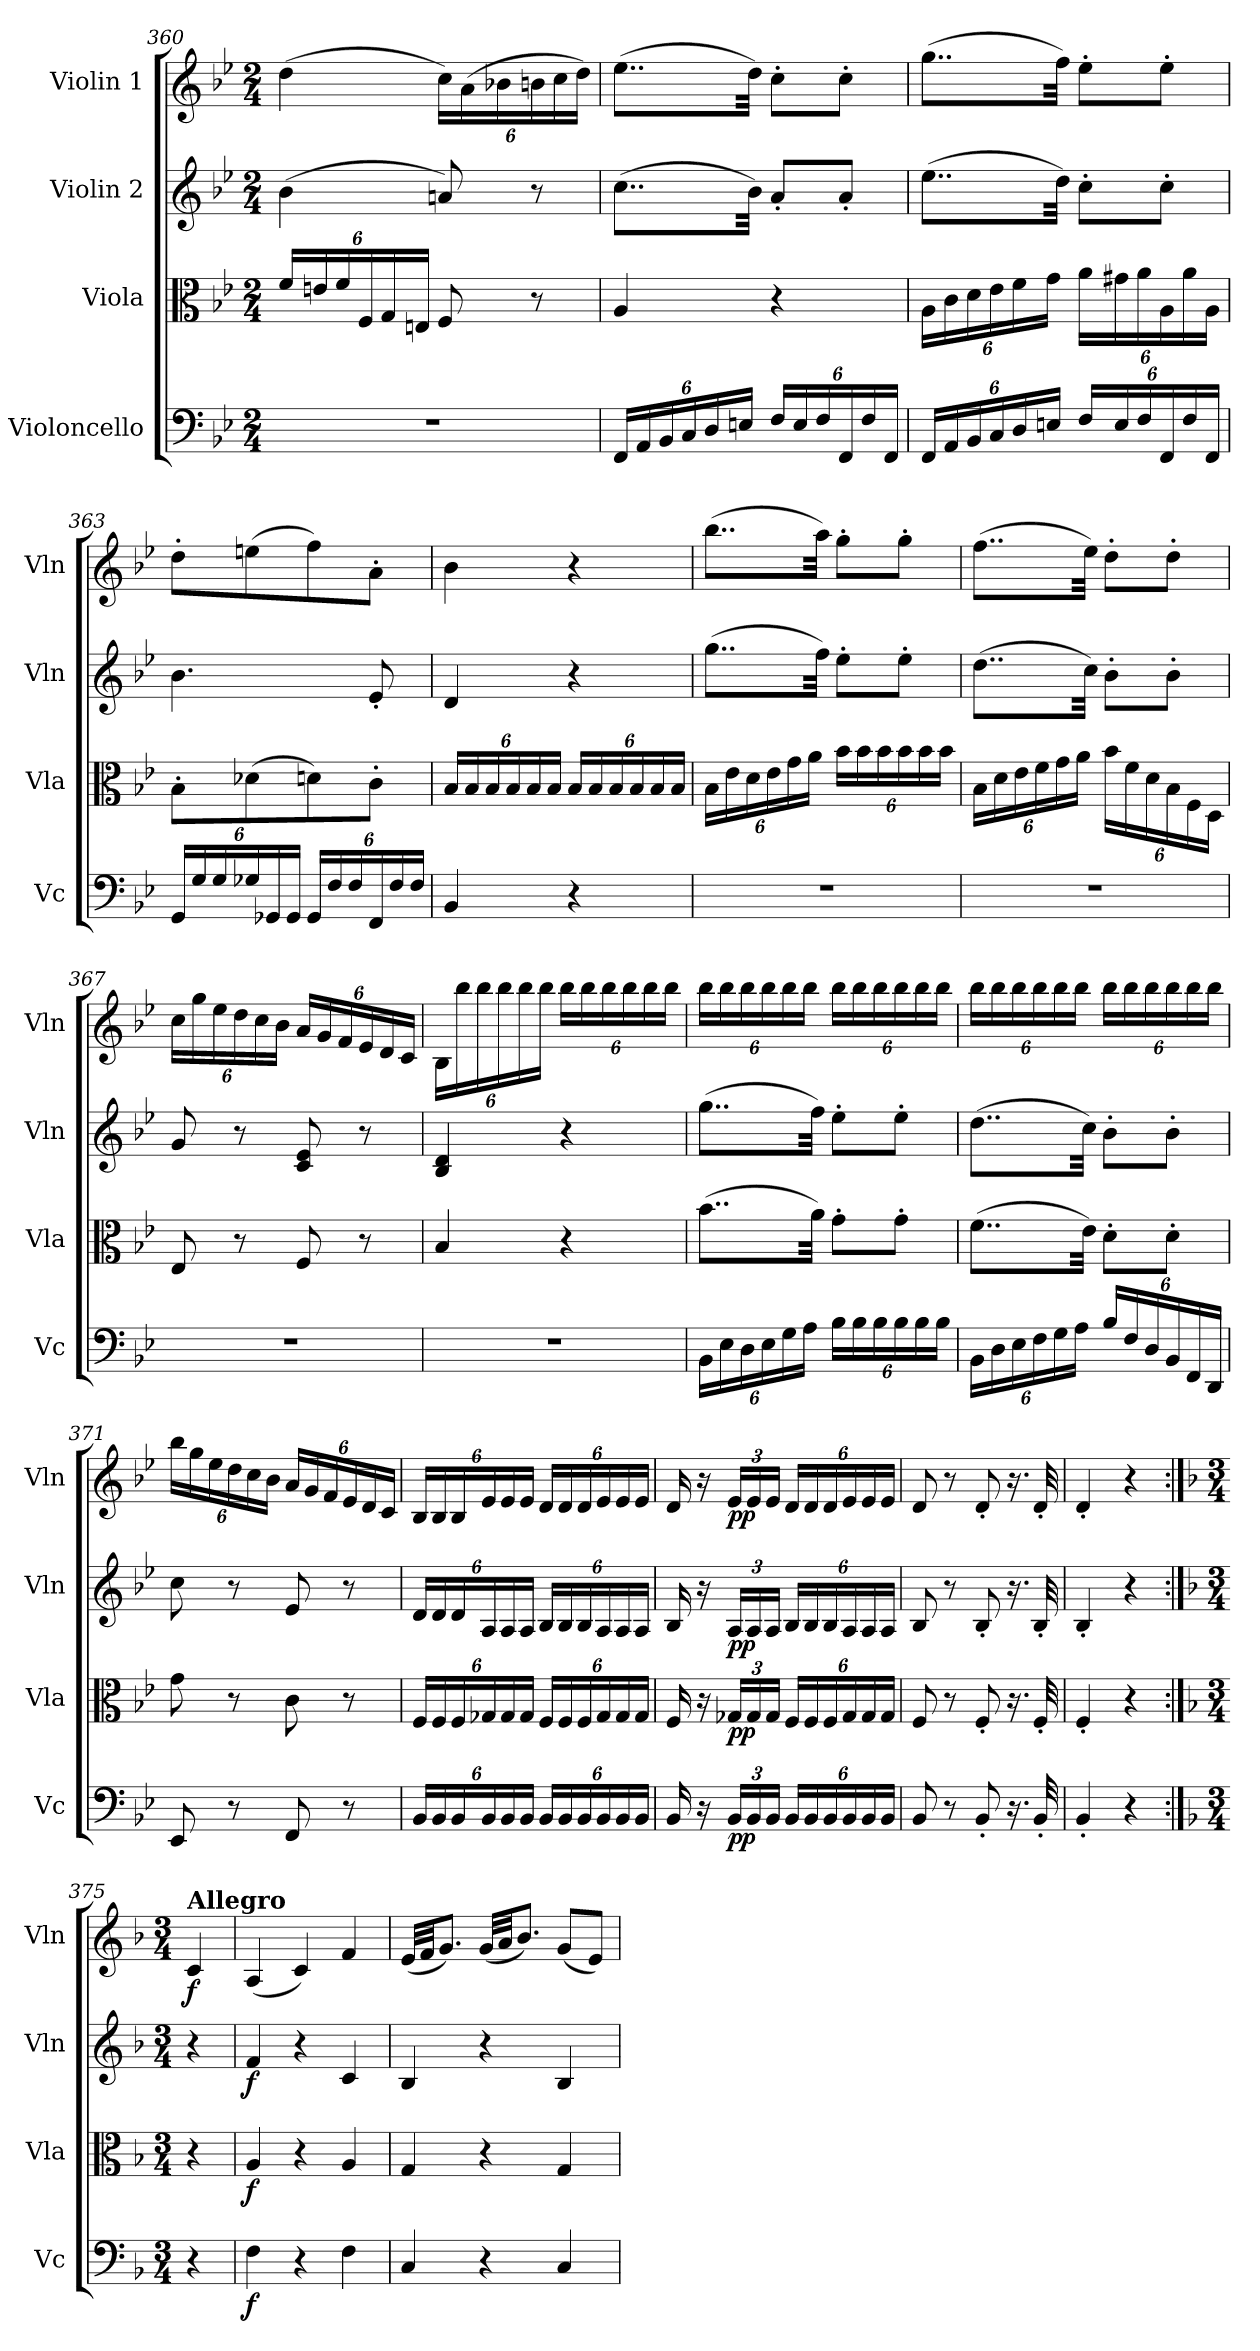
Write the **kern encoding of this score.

**kern	**dynam	**kern	**dynam	**kern	**dynam	**kern	**dynam
*part4	*part4	*part3	*part3	*part2	*part2	*part1	*part1
*staff4	*staff4	*staff3	*staff3	*staff2	*staff2	*staff1	*staff1
*I"Violoncello	*	*I"Viola	*	*I"Violin 2	*	*I"Violin 1	*
*I'Vc	*	*I'Vla	*	*I'Vln	*	*I'Vln	*
!!LO:LB:g=z
*clefF4	*	*clefC3	*	*clefG2	*	*clefG2	*
*k[b-e-]	*	*k[b-e-]	*	*k[b-e-]	*	*k[b-e-]	*
*M2/4	*	*M2/4	*	*M2/4	*	*M2/4	*
*	*	*Xbrackettup	*	*	*	*	*
=360	=360	=360	=360	=360	=360	=360	=360
2r	.	24f/LL	.	(>4b-\	.	(>4dd\	.
.	.	24en/	.	.	.	.	.
.	.	24f/	.	.	.	.	.
.	.	24F/	.	.	.	.	.
.	.	24G/	.	.	.	.	.
.	.	24En/JJ	.	.	.	.	.
*	*	*	*	*	*	*Xbrackettup	*
.	.	8F/	.	8an/)	.	24cc\LL)	.
.	.	.	.	.	.	(>24a\	.
.	.	.	.	.	.	24b-X\	.
.	.	8r	.	8r	.	24bn\	.
.	.	.	.	.	.	24cc\	.
.	.	.	.	.	.	24dd\JJ)	.
=361	=361	=361	=361	=361	=361	=361	=361
*Xbrackettup	*	*	*	*	*	*	*
24FF/LL	.	4A/	.	(>8..cc\L	.	(>8..ee-\L	.
24AA/	.	.	.	.	.	.	.
24BB-/	.	.	.	.	.	.	.
24C/	.	.	.	.	.	.	.
24D/	.	.	.	.	.	.	.
24En/JJ	.	.	.	.	.	.	.
.	.	.	.	32b-\Jkk)	.	32dd\Jkk)	.
24F/LL	.	4r	.	8a'/L	.	8cc'\L	.
24E/	.	.	.	.	.	.	.
24F/	.	.	.	.	.	.	.
24FF/	.	.	.	8a'/J	.	8cc'\J	.
24F/	.	.	.	.	.	.	.
24FF/JJ	.	.	.	.	.	.	.
=362	=362	=362	=362	=362	=362	=362	=362
24FF/LL	.	24A\LL	.	(>8..ee-\L	.	(>8..gg\L	.
24AA/	.	24c\	.	.	.	.	.
24BB-/	.	24d\	.	.	.	.	.
24C/	.	24e-\	.	.	.	.	.
24D/	.	24f\	.	.	.	.	.
24En/JJ	.	24g\JJ	.	.	.	.	.
.	.	.	.	32dd\Jkk)	.	32ff\Jkk)	.
24F/LL	.	24a\LL	.	8cc'\L	.	8ee-'\L	.
24E/	.	24g#X\	.	.	.	.	.
24F/	.	24a\	.	.	.	.	.
24FF/	.	24A\	.	8cc'\J	.	8ee-'\J	.
24F/	.	24a\	.	.	.	.	.
24FF/JJ	.	24A\JJ	.	.	.	.	.
=363	=363	=363	=363	=363	=363	=363	=363
24GG/LL	.	8B-'\L	.	4.b-\	.	8dd'\L	.
24G/	.	.	.	.	.	.	.
24G/	.	.	.	.	.	.	.
24G-X/	.	(>8d-X\	.	.	.	(>8een\	.
24GG-X/	.	.	.	.	.	.	.
24GG-/JJ	.	.	.	.	.	.	.
24GG-/LL	.	8dn\)	.	.	.	8ff\)	.
24F/	.	.	.	.	.	.	.
24F/	.	.	.	.	.	.	.
24FF/	.	8c'\J	.	8e-'/	.	8a'\J	.
24F/	.	.	.	.	.	.	.
24F/JJ	.	.	.	.	.	.	.
!!LO:LB:g=z
=364	=364	=364	=364	=364	=364	=364	=364
4BB-/	.	24B-/LL	.	4d/	.	4b-\	.
.	.	24B-/	.	.	.	.	.
.	.	24B-/	.	.	.	.	.
.	.	24B-/	.	.	.	.	.
.	.	24B-/	.	.	.	.	.
.	.	24B-/JJ	.	.	.	.	.
4r	.	24B-/LL	.	4r	.	4r	.
.	.	24B-/	.	.	.	.	.
.	.	24B-/	.	.	.	.	.
.	.	24B-/	.	.	.	.	.
.	.	24B-/	.	.	.	.	.
.	.	24B-/JJ	.	.	.	.	.
=365	=365	=365	=365	=365	=365	=365	=365
2r	.	24B-\LL	.	(>8..gg\L	.	(>8..bb-\L	.
.	.	24e-\	.	.	.	.	.
.	.	24d\	.	.	.	.	.
.	.	24e-\	.	.	.	.	.
.	.	24g\	.	.	.	.	.
.	.	24a\JJ	.	.	.	.	.
.	.	.	.	32ff\Jkk)	.	32aa\Jkk)	.
.	.	24b-\LL	.	8ee-'\L	.	8gg'\L	.
.	.	24b-\	.	.	.	.	.
.	.	24b-\	.	.	.	.	.
.	.	24b-\	.	8ee-'\J	.	8gg'\J	.
.	.	24b-\	.	.	.	.	.
.	.	24b-\JJ	.	.	.	.	.
=366	=366	=366	=366	=366	=366	=366	=366
2r	.	24B-\LL	.	(>8..dd\L	.	(>8..ff\L	.
.	.	24d\	.	.	.	.	.
.	.	24e-\	.	.	.	.	.
.	.	24f\	.	.	.	.	.
.	.	24g\	.	.	.	.	.
.	.	24a\JJ	.	.	.	.	.
.	.	.	.	32cc\Jkk)	.	32ee-\Jkk)	.
.	.	24b-\LL	.	8b-'\L	.	8dd'\L	.
.	.	24f\	.	.	.	.	.
.	.	24d\	.	.	.	.	.
.	.	24B-\	.	8b-'\J	.	8dd'\J	.
.	.	24F\	.	.	.	.	.
.	.	24D\JJ	.	.	.	.	.
=367	=367	=367	=367	=367	=367	=367	=367
2r	.	8E-/	.	8g/	.	24cc\LL	.
.	.	.	.	.	.	24gg\	.
.	.	.	.	.	.	24ee-\	.
.	.	8r	.	8r	.	24dd\	.
.	.	.	.	.	.	24cc\	.
.	.	.	.	.	.	24b-\JJ	.
.	.	8F/	.	8c/ 8e-/	.	24a/LL	.
.	.	.	.	.	.	24g/	.
.	.	.	.	.	.	24f/	.
.	.	8r	.	8r	.	24e-/	.
.	.	.	.	.	.	24d/	.
.	.	.	.	.	.	24c/JJ	.
!!LO:LB:g=z
=368	=368	=368	=368	=368	=368	=368	=368
2r	.	4B-/	.	4B-/ 4d/	.	24B-\LL	.
.	.	.	.	.	.	24bb-\	.
.	.	.	.	.	.	24bb-\	.
.	.	.	.	.	.	24bb-\	.
.	.	.	.	.	.	24bb-\	.
.	.	.	.	.	.	24bb-\JJ	.
.	.	4r	.	4r	.	24bb-\LL	.
.	.	.	.	.	.	24bb-\	.
.	.	.	.	.	.	24bb-\	.
.	.	.	.	.	.	24bb-\	.
.	.	.	.	.	.	24bb-\	.
.	.	.	.	.	.	24bb-\JJ	.
=369	=369	=369	=369	=369	=369	=369	=369
24BB-\LL	.	(>8..b-\L	.	(>8..gg\L	.	24bb-\LL	.
24E-\	.	.	.	.	.	24bb-\	.
24D\	.	.	.	.	.	24bb-\	.
24E-\	.	.	.	.	.	24bb-\	.
24G\	.	.	.	.	.	24bb-\	.
24A\JJ	.	.	.	.	.	24bb-\JJ	.
.	.	32a\Jkk)	.	32ff\Jkk)	.	.	.
24B-\LL	.	8g'\L	.	8ee-'\L	.	24bb-\LL	.
24B-\	.	.	.	.	.	24bb-\	.
24B-\	.	.	.	.	.	24bb-\	.
24B-\	.	8g'\J	.	8ee-'\J	.	24bb-\	.
24B-\	.	.	.	.	.	24bb-\	.
24B-\JJ	.	.	.	.	.	24bb-\JJ	.
=370	=370	=370	=370	=370	=370	=370	=370
24BB-\LL	.	(>8..f\L	.	(>8..dd\L	.	24bb-\LL	.
24D\	.	.	.	.	.	24bb-\	.
24E-\	.	.	.	.	.	24bb-\	.
24F\	.	.	.	.	.	24bb-\	.
24G\	.	.	.	.	.	24bb-\	.
24A\JJ	.	.	.	.	.	24bb-\JJ	.
.	.	32e-\Jkk)	.	32cc\Jkk)	.	.	.
24B-/LL	.	8d'\L	.	8b-'\L	.	24bb-\LL	.
24F/	.	.	.	.	.	24bb-\	.
24D/	.	.	.	.	.	24bb-\	.
24BB-/	.	8d'\J	.	8b-'\J	.	24bb-\	.
24FF/	.	.	.	.	.	24bb-\	.
24DD/JJ	.	.	.	.	.	24bb-\JJ	.
!!LO:PB:g=z
=371	=371	=371	=371	=371	=371	=371	=371
8EE-/	.	8g\	.	8cc\	.	24bb-\LL	.
.	.	.	.	.	.	24gg\	.
.	.	.	.	.	.	24ee-\	.
8r	.	8r	.	8r	.	24dd\	.
.	.	.	.	.	.	24cc\	.
.	.	.	.	.	.	24b-\JJ	.
8FF/	.	8c\	.	8e-/	.	24a/LL	.
.	.	.	.	.	.	24g/	.
.	.	.	.	.	.	24f/	.
8r	.	8r	.	8r	.	24e-/	.
.	.	.	.	.	.	24d/	.
.	.	.	.	.	.	24c/JJ	.
=372	=372	=372	=372	=372	=372	=372	=372
*	*	*	*	*Xbrackettup	*	*	*
24BB-/LL	.	24F/LL	.	24d/LL	.	24B-/LL	.
24BB-/	.	24F/	.	24d/	.	24B-/	.
24BB-/	.	24F/	.	24d/	.	24B-/	.
24BB-/	.	24G-X/	.	24A/	.	24e-/	.
24BB-/	.	24G-/	.	24A/	.	24e-/	.
24BB-/JJ	.	24G-/JJ	.	24A/JJ	.	24e-/JJ	.
24BB-/LL	.	24F/LL	.	24B-/LL	.	24d/LL	.
24BB-/	.	24F/	.	24B-/	.	24d/	.
24BB-/	.	24F/	.	24B-/	.	24d/	.
24BB-/	.	24G-/	.	24A/	.	24e-/	.
24BB-/	.	24G-/	.	24A/	.	24e-/	.
24BB-/JJ	.	24G-/JJ	.	24A/JJ	.	24e-/JJ	.
=373	=373	=373	=373	=373	=373	=373	=373
16BB-/	.	16F/	.	16B-/	.	16d/	.
16r	.	16r	.	16r	.	16r	.
!	!LO:DY:b	!	!LO:DY:b	!	!LO:DY:b	!	!LO:DY:b
24BB-/LL	pp	24G-X/LL	pp	24A/LL	pp	24e-/LL	pp
24BB-/	.	24G-/	.	24A/	.	24e-/	.
24BB-/JJ	.	24G-/JJ	.	24A/JJ	.	24e-/JJ	.
24BB-/LL	.	24F/LL	.	24B-/LL	.	24d/LL	.
24BB-/	.	24F/	.	24B-/	.	24d/	.
24BB-/	.	24F/	.	24B-/	.	24d/	.
24BB-/	.	24G-/	.	24A/	.	24e-/	.
24BB-/	.	24G-/	.	24A/	.	24e-/	.
24BB-/JJ	.	24G-/JJ	.	24A/JJ	.	24e-/JJ	.
=374	=374	=374	=374	=374	=374	=374	=374
8BB-/	.	8F/	.	8B-/	.	8d/	.
8r	.	8r	.	8r	.	8r	.
8BB-'/	.	8F'/	.	8B-'/	.	8d'/	.
16.r	.	16.r	.	16.r	.	16.r	.
32BB-'/	.	32F'/	.	32B-'/	.	32d'/	.
=375	=375	=375	=375	=375	=375	=375	=375
4BB-'/	.	4F'/	.	4B-'/	.	4d'/	.
4r	.	4r	.	4r	.	4r	.
!!LO:PB:g=z
=375X3:|!	=375X3:|!	=375X3:|!	=375X3:|!	=375X3:|!	=375X3:|!	=375X3:|!	=375X3:|!
*k[b-]	*	*k[b-]	*	*k[b-]	*	*k[b-]	*
*M3/4	*	*M3/4	*	*M3/4	*	*M3/4	*
*	*	*	*	*	*	*MM132	*
!	!	!	!	!	!	!LO:TX:a:B:t=Allegro	!
!	!	!	!	!	!	!	!LO:DY:b
4r	.	4r	.	4r	.	4c/	f
=376	=376	=376	=376	=376	=376	=376	=376
!	!LO:DY:b	!	!LO:DY:b	!	!LO:DY:b	!	!
4F\	f	4A/	f	4f/	f	(<4A/	.
4r	.	4r	.	4r	.	4c/)	.
4F\	.	4A/	.	4c/	.	4f/	.
=377	=377	=377	=377	=377	=377	=377	=377
4C/	.	4G/	.	4B-/	.	(<32e/LLL	.
.	.	.	.	.	.	32f/JJ	.
.	.	.	.	.	.	8.g/J)	.
4r	.	4r	.	4r	.	(<32g/LLL	.
.	.	.	.	.	.	32a/JJ	.
.	.	.	.	.	.	8.b-/J)	.
4C/	.	4G/	.	4B-/	.	(<8g/L	.
.	.	.	.	.	.	8e/J)	.
=	=	=	=	=	=	=	=
*-	*-	*-	*-	*-	*-	*-	*-
